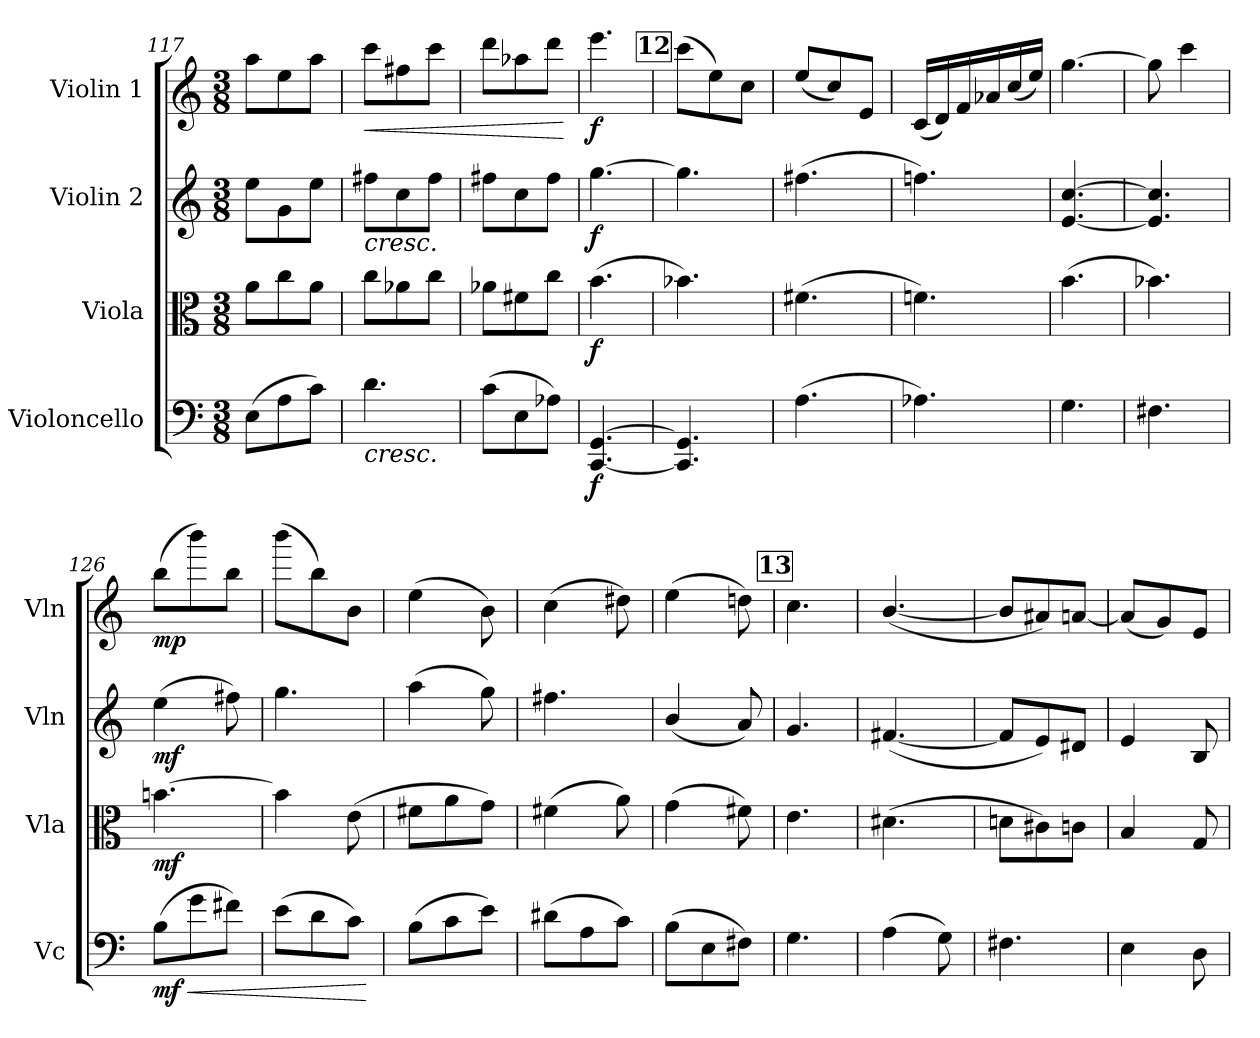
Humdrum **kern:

**kern	**dynam	**kern	**dynam	**kern	**dynam	**kern	**dynam
*part4	*part4	*part3	*part3	*part2	*part2	*part1	*part1
*staff4	*staff4	*staff3	*staff3	*staff2	*staff2	*staff1	*staff1
*I"Violoncello	*	*I"Viola	*	*I"Violin 2	*	*I"Violin 1	*
*I'Vc	*	*I'Vla	*	*I'Vln	*	*I'Vln	*
!!LO:LB:g=z
*clefF4	*	*clefC3	*	*clefG2	*	*clefG2	*
*k[]	*	*k[]	*	*k[]	*	*k[]	*
*M3/8	*	*M3/8	*	*M3/8	*	*M3/8	*
=117	=117	=117	=117	=117	=117	=117	=117
(8E\L	.	8a\L	.	8ee\L	.	8aa\L	.
8A\	.	8cc\	.	8g\	.	8ee\	.
8c\J)	.	8a\J	.	8ee\J	.	8aa\J	.
=118	=118	=118	=118	=118	=118	=118	=118
!	!LO:HP:b	!	!	!	!LO:HP:b	!	!LO:HP:b
4.d\	<	8cc\L	.	8ff#X\L	<	8ccc\L	<
.	.	8a-X\	.	8cc\	.	8ff#X\	.
.	.	8cc\J	.	8ff#\J	.	8ccc\J	.
=119	=119	=119	=119	=119	=119	=119	=119
(8c\L	.	8a-X\L	.	8ff#X\L	.	8ddd\L	.
8E\	.	8f#X\	.	8cc\	.	8aa-X\	.
8A-X\J)	.	8cc\J	.	8ff#\J	.	8ddd\J	.
.	.	.	.	.	.	.	[
=120	=120	=120	=120	=120	=120	=120	=120
!	!LO:DY:b	!	!LO:DY:b	!	!LO:DY:b	!	!LO:DY:b
[4.CC/ [4.GG/	f	(4.b\	f	[4.gg\	f	4.eee\	f
!!LO:REH:place=s1:a:B:cj:fs=14:t=12
=121	=121	=121	=121	=121	=121	=121	=121
4.CC/] 4.GG/]	.	4.b-X\)	.	4.gg\]	.	(8ccc\L	.
.	.	.	.	.	.	8ee\)	.
.	.	.	.	.	.	8cc\J	.
=122	=122	=122	=122	=122	=122	=122	=122
(4.A\	.	(4.f#X\	.	(4.ff#X\	.	(8ee/L	.
.	.	.	.	.	.	8cc/)	.
.	.	.	.	.	.	8e/J	.
=123	=123	=123	=123	=123	=123	=123	=123
4.A-X\)	.	4.fn\)	.	4.ffn\)	.	(16c/LL	.
.	.	.	.	.	.	16d/)	.
.	.	.	.	.	.	16f/	.
.	.	.	.	.	.	16a-X/	.
.	.	.	.	.	.	(16cc/	.
.	.	.	.	.	.	16ee/JJ)	.
=124	=124	=124	=124	=124	=124	=124	=124
4.G\	.	(4.b\	.	[4.e/ [4.cc/	.	[4.gg\	.
=125	=125	=125	=125	=125	=125	=125	=125
4.F#X\	.	4.b-X\)	.	4.e/] 4.cc/]	.	8gg\]	.
.	.	.	.	.	.	4ccc\	.
!!LO:LB:g=z
=126	=126	=126	=126	=126	=126	=126	=126
!	!LO:HP:b	!	!	!	!	!	!
!	!LO:DY:n=1:b	!	!LO:DY:b	!	!LO:DY:b	!	!LO:DY:b
(8B\L	< mf	[4.bn\	mf	(4ee\	mf	(8bb\L	mp
8g\	.	.	.	.	.	8bbb\)	.
8f#X\J)	.	.	.	8ff#X\)	.	8bb\J	.
=127	=127	=127	=127	=127	=127	=127	=127
(8e\L	.	4b\]	.	4.gg\	.	(8bbb\L	.
8d\	.	.	.	.	.	8bb\)	.
8c\J)	.	(8e\	.	.	.	8b\J	.
.	[	.	.	.	.	.	.
=128	=128	=128	=128	=128	=128	=128	=128
(8B\L	.	8f#X\L	.	(4aa\	.	(4ee\	.
8c\	.	8a\	.	.	.	.	.
8e\J)	.	8g\J)	.	8gg\)	.	8b\)	.
=129	=129	=129	=129	=129	=129	=129	=129
(8d#X\L	.	(4f#X\	.	4.ff#X\	.	(4cc\	.
8A\	.	.	.	.	.	.	.
8c\J)	.	8a\)	.	.	.	8dd#X\)	.
=130	=130	=130	=130	=130	=130	=130	=130
(8B\L	.	(4g\	.	(4b/	.	(4ee\	.
8E\	.	.	.	.	.	.	.
8F#X\J)	.	8f#X\)	.	8a/)	.	8ddn\)	.
.	[	.	.	.	[	.	.
!!LO:REH:place=s1:a:B:cj:fs=14:t=13
=131	=131	=131	=131	=131	=131	=131	=131
4.G\	.	4.e\	.	4.g/	.	4.cc\	.
=132	=132	=132	=132	=132	=132	=132	=132
(4A\	.	(4.d#X\	.	(<[4.f#X/	.	(<[4.b/	.
8G\)	.	.	.	.	.	.	.
=133	=133	=133	=133	=133	=133	=133	=133
4.F#X\	.	8dn\L	.	8f#/L]	.	8b/L]	.
.	.	8c#X\)	.	8e/)	.	8a#X/)	.
.	.	8cn\J	.	8d#X/J	.	[8an/J	.
=134	=134	=134	=134	=134	=134	=134	=134
4E\	.	4B/	.	4e/	.	(8a/L]	.
.	.	.	.	.	.	8g/)	.
8D\	.	8G/	.	8B/	.	8e/J	.
=	=	=	=	=	=	=	=
*-	*-	*-	*-	*-	*-	*-	*-
